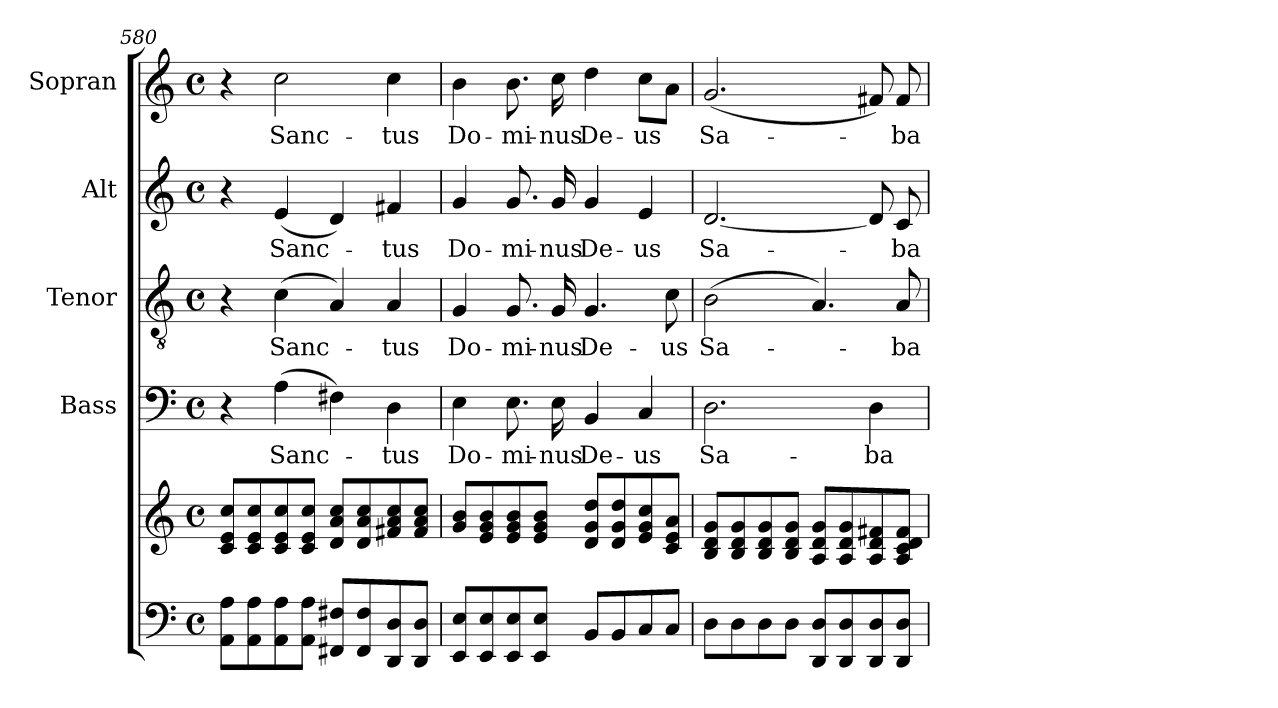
**kern	**kern	**kern	**text	**kern	**text	**kern	**text	**kern	**text
*part5	*part5	*part4	*part4	*part3	*part3	*part2	*part2	*part1	*part1
*staff6	*staff5	*staff4	*staff4	*staff3	*staff3	*staff2	*staff2	*staff1	*staff1
*	*	*I"Bass	*	*I"Tenor	*	*I"Alt	*	*I"Sopran	*
*	*	*I'B.	*	*I'T.	*	*I'A.	*	*I'S.	*
*clefF4	*clefG2	*clefF4	*	*clefGv2	*	*clefG2	*	*clefG2	*
*k[]	*k[]	*k[]	*	*k[]	*	*k[]	*	*k[]	*
*C:	*C:	*C:	*	*C:	*	*C:	*	*C:	*
*M4/4	*M4/4	*M4/4	*	*M4/4	*	*M4/4	*	*M4/4	*
*met(c)	*met(c)	*met(c)	*	*met(c)	*	*met(c)	*	*met(c)	*
=580	=580	=580	=580	=580	=580	=580	=580	=580	=580
8AA\ 8A\L	8c/ 8e/ 8cc/L	4r	.	4r	.	4r	.	4r	.
8AA\ 8A\	8c/ 8e/ 8cc/	.	.	.	.	.	.	.	.
!	!	!	!LO:LY:b	!	!LO:LY:b	!	!LO:LY:b	!	!LO:LY:b
8AA\ 8A\	8c/ 8e/ 8cc/	(>4A\	Sanc-	(>4c\	Sanc-	(<4e/	Sanc-	2cc\	Sanc-
8AA\ 8A\J	8c/ 8e/ 8cc/J	.	.	.	.	.	.	.	.
8FF#X/ 8F#X/L	8d/ 8a/ 8cc/L	4F#X\)	.	4A/)	.	4d/)	.	.	.
8FF#/ 8F#/	8d/ 8a/ 8cc/	.	.	.	.	.	.	.	.
!	!	!	!LO:LY:b	!	!LO:LY:b	!	!LO:LY:b	!	!LO:LY:b
8DD/ 8D/	8f#X/ 8a/ 8cc/	4D\	-tus	4A/	-tus	4f#X/	-tus	4cc\	-tus
8DD/ 8D/J	8f#/ 8a/ 8cc/J	.	.	.	.	.	.	.	.
=581	=581	=581	=581	=581	=581	=581	=581	=581	=581
!	!	!	!LO:LY:b	!	!LO:LY:b	!	!LO:LY:b	!	!LO:LY:b
8EE/ 8E/L	8g/ 8b/L	4E\	Do-	4G/	Do-	4g/	Do-	4b\	Do-
8EE/ 8E/	8e/ 8g/ 8b/	.	.	.	.	.	.	.	.
!	!	!	!LO:LY:b	!	!LO:LY:b	!	!LO:LY:b	!	!LO:LY:b
8EE/ 8E/	8e/ 8g/ 8b/	8.E\	-mi-	8.G/	-mi-	8.g/	-mi-	8.b\	-mi-
8EE/ 8E/J	8e/ 8g/ 8b/J	.	.	.	.	.	.	.	.
!	!	!	!LO:LY:b	!	!LO:LY:b	!	!LO:LY:b	!	!LO:LY:b
.	.	16E\	-nus	16G/	-nus	16g/	-nus	16cc\	-nus
!	!	!	!LO:LY:b	!	!LO:LY:b	!	!LO:LY:b	!	!LO:LY:b
8BB/L	8d/ 8g/ 8dd/L	4BB/	De-	4.G/	De-	4g/	De-	4dd\	De-
8BB/	8d/ 8g/ 8dd/	.	.	.	.	.	.	.	.
!	!	!	!LO:LY:b	!	!	!	!LO:LY:b	!	!LO:LY:b
8C/	8e/ 8g/ 8cc/	4C/	-us	.	.	4e/	-us	8cc\L	-us
!	!	!	!	!	!LO:LY:b	!	!	!	!
8C/J	8c/ 8e/ 8a/J	.	.	8c\	-us	.	.	8a\J	.
!!LO:LB:g=z
=582	=582	=582	=582	=582	=582	=582	=582	=582	=582
!	!	!	!LO:LY:b	!	!LO:LY:b	!	!LO:LY:b	!	!LO:LY:b
8D\L	8B/ 8d/ 8g/L	2.D\	Sa-	(>2B\	Sa-	[2.d/	Sa-	(<2.g/	Sa-
8D\	8B/ 8d/ 8g/	.	.	.	.	.	.	.	.
8D\	8B/ 8d/ 8g/	.	.	.	.	.	.	.	.
8D\J	8B/ 8d/ 8g/J	.	.	.	.	.	.	.	.
8DD/ 8D/L	8A/ 8d/ 8g/L	.	.	4.A/)	.	.	.	.	.
8DD/ 8D/	8A/ 8d/ 8g/	.	.	.	.	.	.	.	.
!	!	!	!LO:LY:b	!	!	!	!	!	!
8DD/ 8D/	8A/ 8d/ 8f#X/	4D\	-ba-	.	.	8d/]	.	8f#X/)	.
!	!	!	!	!	!LO:LY:b	!	!LO:LY:b	!	!LO:LY:b
8DD/ 8D/J	8A/ 8c/ 8d/ 8f#/J	.	.	8A/	-ba-	8c/	-ba-	8f#/	-ba-
=	=	=	=	=	=	=	=	=	=
*-	*-	*-	*-	*-	*-	*-	*-	*-	*-
